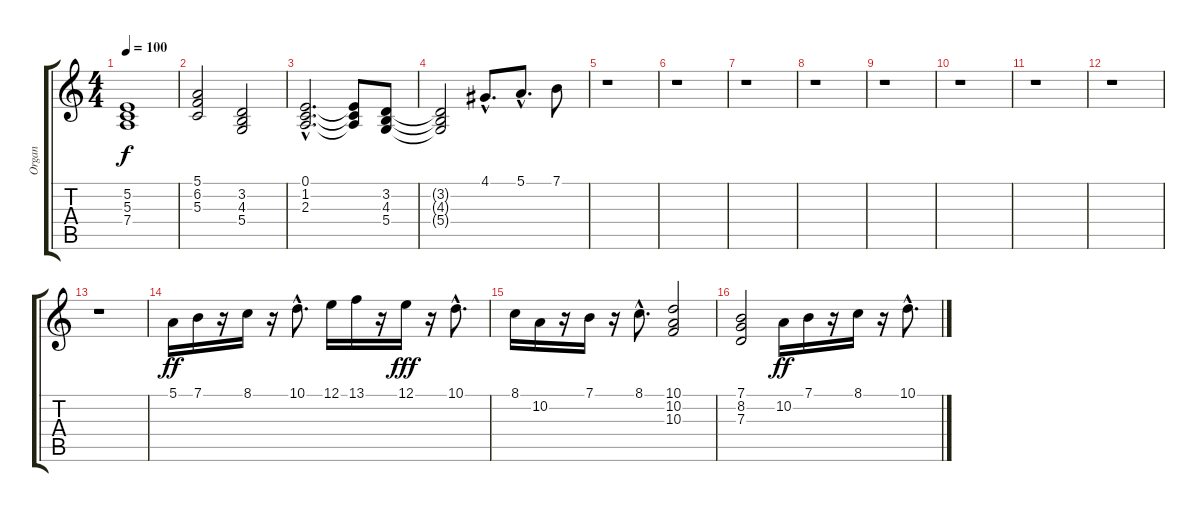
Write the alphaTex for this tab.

\track ("Organ" "Organ") {instrument stringensemble1}
\staff {score tabs}
\tuning (E4 B3 G3 D3 A2 E2) {hide}
\ts (4 4)
\tempo 100
\clef g2
\ks c
(5.2 5.3 7.4).1{dy f} |
(5.1 6.2 5.3).2 (3.2 4.3 5.4).2 |
(0.1{hac} 1.2{hac} 2.3{hac}).2{d} (0.1{t} 1.2{t} 2.3{t}).8 (3.2 4.3 5.4).8 |
(3.2{t} 4.3{t} 5.4{t}).2 4.1{hac}.8{d} 5.1{hac}.8{d} 7.1.8 |
r.1 |
r.1 |
r.1 |
r.1 |
r.1 |
r.1 |
r.1 |
r.1 |
r.1 |
5.1.16{dy ff} 7.1.16 r.16 8.1.16 r.16 10.1{hac}.8{d} 12.1.16 13.1.16 r.16 12.1.16{dy fff} r.16 10.1{hac}.8{d} |
8.1.16 10.2.16 r.16 7.1.16 r.16 8.1{hac}.8{d} (10.1 10.2 10.3).2 |
(7.1 8.2 7.3).2 10.2.16{dy ff} 7.1.16 r.16 8.1.16 r.16 10.1{hac}.8{d}
